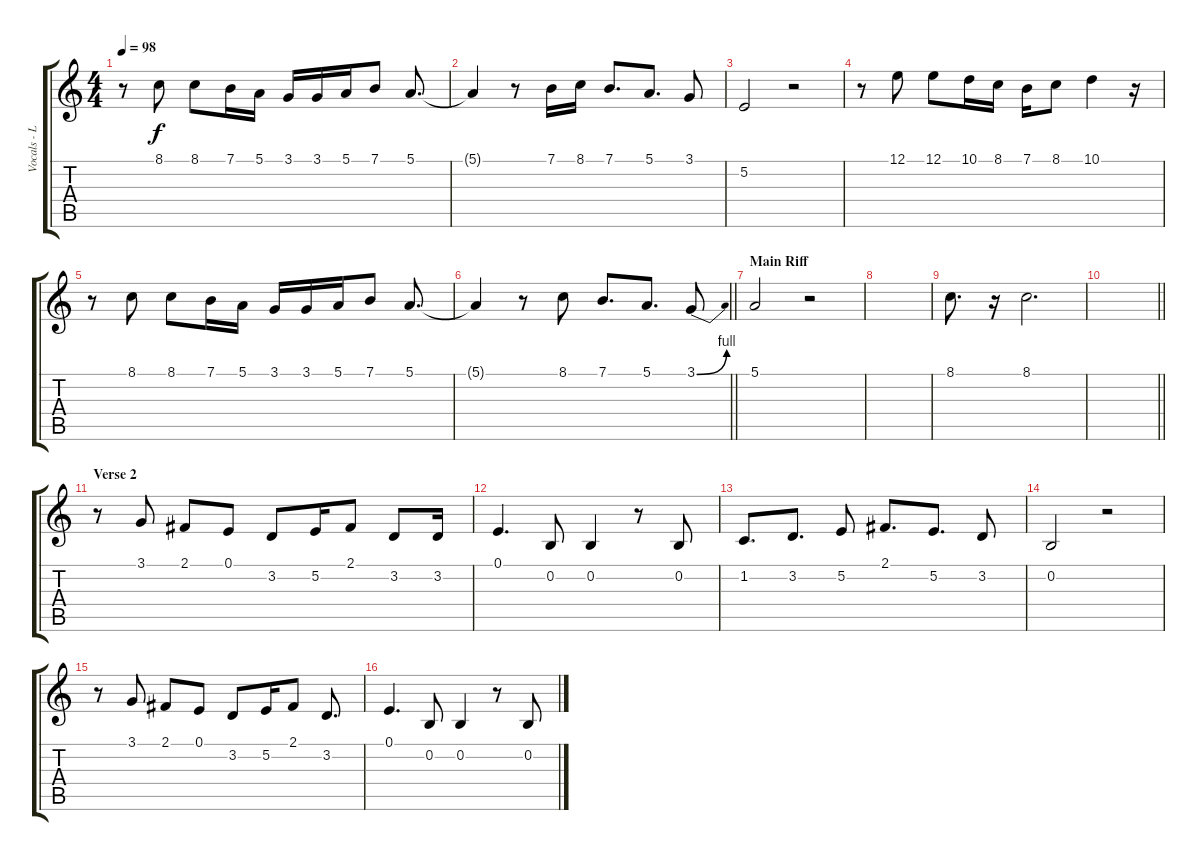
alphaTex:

\track ("Vocals - Lauri" "Vocals - L") {instrument violin}
\staff {score tabs}
\tuning (E4 B3 G3 D3 A2 E2) {hide}
\ts (4 4)
\tempo 98
\clef g2
\ks c
r.8{dy f} 8.1.8 8.1.8 7.1.16 5.1.16 3.1.16 3.1.16 5.1.16 7.1.8 5.1.8{d} |
5.1{t}.4 r.8 7.1.16 8.1.16 7.1.8{d} 5.1.8{d} 3.1.8 |
5.2.2 r.2 |
r.8 12.1.8 12.1.8 10.1.16 8.1.16 7.1.16 8.1.8 10.1.4 r.16 |
r.8 8.1.8 8.1.8 7.1.16 5.1.16 3.1.16 3.1.16 5.1.16 7.1.8 5.1.8{d} |
\barLineRight lightlight
5.1{t}.4 r.8 8.1.8 7.1.8{d} 5.1.8{d} 3.1{be (bend 0 0 60 4)}.8 |
\section ("" "Main Riff")
5.1.2 r.2 |
|
8.1.8{d} r.16 8.1.2{d} |
\barLineRight lightlight
|
\section ("" "Verse 2")
r.8 3.1.8 2.1.8 0.1.8 3.2.8 5.2.16 2.1.8 3.2.8 3.2.16 |
0.1.4{d} 0.2.8 0.2.4 r.8 0.2.8 |
1.2.8{d} 3.2.8{d} 5.2.8 2.1.8{d} 5.2.8{d} 3.2.8 |
0.2.2 r.2 |
r.8 3.1.8 2.1.8 0.1.8 3.2.8 5.2.16 2.1.8 3.2.8{d} |
0.1.4{d} 0.2.8 0.2.4 r.8 0.2.8
